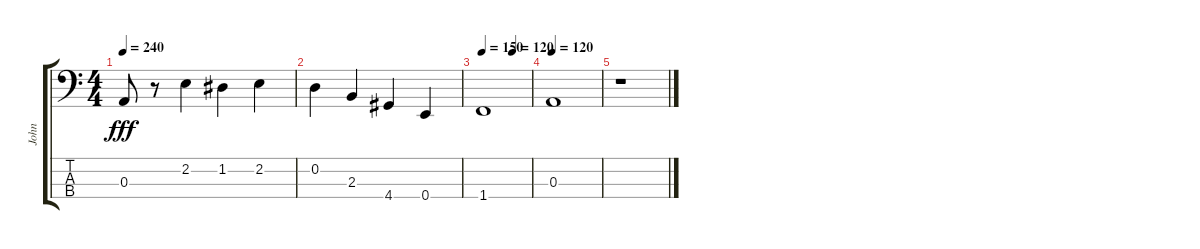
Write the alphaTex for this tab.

\track ("John" "John") {instrument electricbasspick}
\staff {score tabs}
\tuning (G2 D2 A1 E1) {hide}
\ts (4 4)
\tempo 240
\clef f4
\ks c
0.3.8{dy fff} r.8 2.2.4 1.2.4 2.2.4 |
0.2.4 2.3.4 4.4.4 0.4.4 |
\tempo 150
\tempo (120 0.625)
1.4.1 |
\tempo 120
0.3.1 |
r.1
